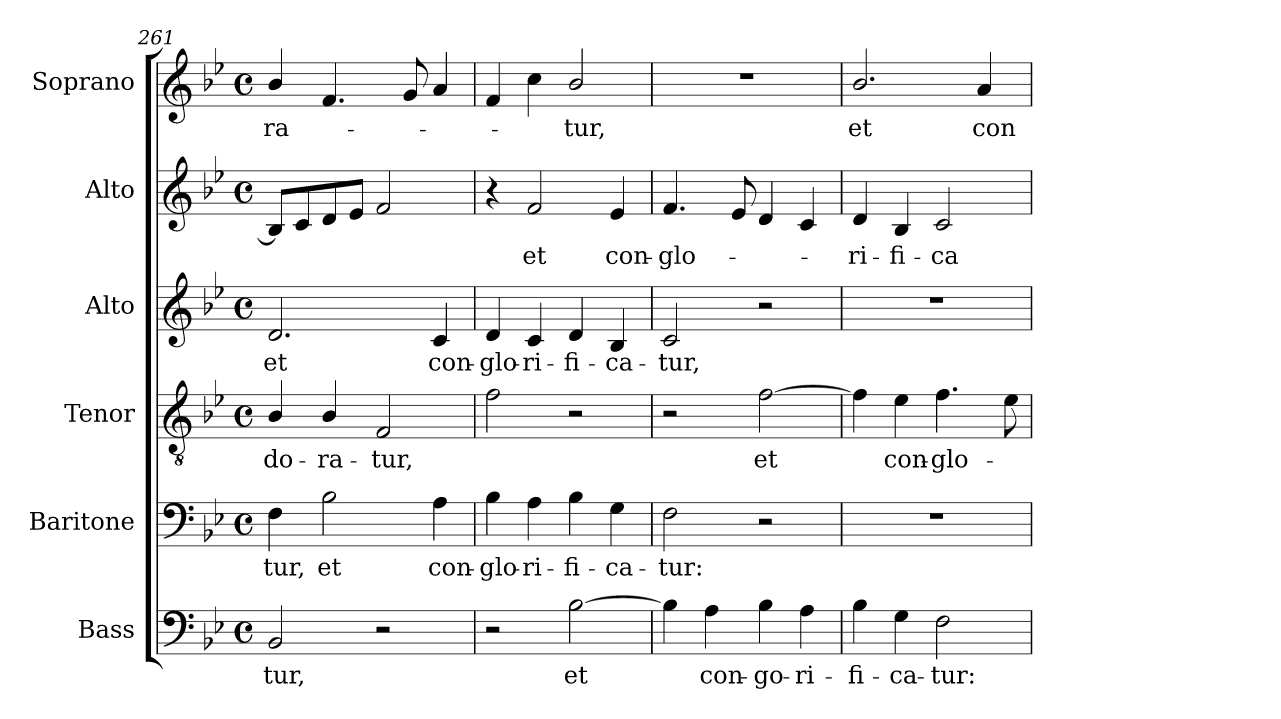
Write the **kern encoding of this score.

**kern	**text	**kern	**text	**kern	**text	**kern	**text	**kern	**text	**kern	**text
*part6	*part6	*part5	*part5	*part4	*part4	*part3	*part3	*part2	*part2	*part1	*part1
*staff6	*staff6	*staff5	*staff5	*staff4	*staff4	*staff3	*staff3	*staff2	*staff2	*staff1	*staff1
*I"Bass	*	*I"Baritone	*	*I"Tenor	*	*I"Alto	*	*I"Alto	*	*I"Soprano	*
*I'B.	*	*I'Bar.	*	*I'T.	*	*I'A.	*	*I'A.	*	*I'S.	*
*clefF4	*	*clefF4	*	*clefGv2	*	*clefG2	*	*clefG2	*	*clefG2	*
*	*	*	*	*ITrd7c12	*	*	*	*	*	*	*
*k[b-e-]	*	*k[b-e-]	*	*k[b-e-]	*	*k[b-e-]	*	*k[b-e-]	*	*k[b-e-]	*
*B-:	*	*B-:	*	*B-:	*	*B-:	*	*B-:	*	*B-:	*
*M4/4	*	*M4/4	*	*M4/4	*	*M4/4	*	*M4/4	*	*M4/4	*
*met(c)	*	*met(c)	*	*met(c)	*	*met(c)	*	*met(c)	*	*met(c)	*
=261	=261	=261	=261	=261	=261	=261	=261	=261	=261	=261	=261
!	!LO:LY:b:color=#000000	!	!	!	!	!	!	!	!	!	!
!	!	!	!LO:LY:b:color=#000000	!	!	!	!	!	!	!	!
!	!	!	!	!	!LO:LY:b:color=#000000	!	!	!	!	!	!
!	!	!	!	!	!	!	!LO:LY:b:color=#000000	!	!	!	!
!	!	!	!	!	!	!	!	!	!	!	!LO:LY:b:color=#000000
2BB-i/	-tur,	4Fi\	-tur,	4BB-i/	-do-	2.di/	et	8B-i/L]	.	4b-i/	-ra-
.	.	.	.	.	.	.	.	8ci/	.	.	.
!	!	!	!LO:LY:b:color=#000000	!	!	!	!	!	!	!	!
!	!	!	!	!	!LO:LY:b:color=#000000	!	!	!	!	!	!
.	.	2B-i\	et	4BB-i/	-ra-	.	.	8di/	.	4.fi/	.
.	.	.	.	.	.	.	.	8e-i/J	.	.	.
!	!	!	!	!	!LO:LY:b:color=#000000	!	!	!	!	!	!
2r	.	.	.	2FFi/	-tur,	.	.	2fi/	.	.	.
.	.	.	.	.	.	.	.	.	.	8gi/	.
!	!	!	!LO:LY:b:color=#000000	!	!	!	!	!	!	!	!
!	!	!	!	!	!	!	!LO:LY:b:color=#000000	!	!	!	!
.	.	4Ai\	con-	.	.	4ci/	con-	.	.	4ai/	.
=262	=262	=262	=262	=262	=262	=262	=262	=262	=262	=262	=262
!	!	!	!LO:LY:b:color=#000000	!	!	!	!	!	!	!	!
!	!	!	!	!	!	!	!LO:LY:b:color=#000000	!	!	!	!
2r	.	4B-i\	-glo-	2Fi\	.	4di/	-glo-	4r	.	4fi/	.
!	!	!	!LO:LY:b:color=#000000	!	!	!	!	!	!	!	!
!	!	!	!	!	!	!	!LO:LY:b:color=#000000	!	!	!	!
!	!	!	!	!	!	!	!	!	!LO:LY:b:color=#000000	!	!
.	.	4Ai\	-ri-	.	.	4ci/	-ri-	2fi/	et	4cci\	.
!	!LO:LY:b:color=#000000	!	!	!	!	!	!	!	!	!	!
!	!	!	!LO:LY:b:color=#000000	!	!	!	!	!	!	!	!
!	!	!	!	!	!	!	!LO:LY:b:color=#000000	!	!	!	!
!	!	!	!	!	!	!	!	!	!	!	!LO:LY:b:color=#000000
[2B-i\	et	4B-i\	-fi-	2r	.	4di/	-fi-	.	.	2b-i/	-tur,
!	!	!	!LO:LY:b:color=#000000	!	!	!	!	!	!	!	!
!	!	!	!	!	!	!	!LO:LY:b:color=#000000	!	!	!	!
!	!	!	!	!	!	!	!	!	!LO:LY:b:color=#000000	!	!
.	.	4Gi\	-ca-	.	.	4B-i/	-ca-	4e-i/	con-	.	.
=263	=263	=263	=263	=263	=263	=263	=263	=263	=263	=263	=263
!	!	!	!LO:LY:b:color=#000000	!	!	!	!	!	!	!	!
!	!	!	!	!	!	!	!LO:LY:b:color=#000000	!	!	!	!
!	!	!	!	!	!	!	!	!	!LO:LY:b:color=#000000	!	!
4B-i\]	.	2Fi\	-tur:	2r	.	2ci/	-tur,	4.fi/	-glo-	1r	.
!	!LO:LY:b:color=#000000	!	!	!	!	!	!	!	!	!	!
4Ai\	con-	.	.	.	.	.	.	.	.	.	.
.	.	.	.	.	.	.	.	8e-i/	.	.	.
!	!LO:LY:b:color=#000000	!	!	!	!	!	!	!	!	!	!
!	!	!	!	!	!LO:LY:b:color=#000000	!	!	!	!	!	!
4B-i\	-go-	2r	.	[2Fi\	et	2r	.	4di/	.	.	.
!	!LO:LY:b:color=#000000	!	!	!	!	!	!	!	!	!	!
4Ai\	-ri-	.	.	.	.	.	.	4ci/	.	.	.
!!LO:LB:g=z
=264	=264	=264	=264	=264	=264	=264	=264	=264	=264	=264	=264
!	!LO:LY:b:color=#000000	!	!	!	!	!	!	!	!	!	!
!	!	!	!	!	!	!	!	!	!LO:LY:b:color=#000000	!	!
!	!	!	!	!	!	!	!	!	!	!	!LO:LY:b:color=#000000
4B-i\	-fi-	1r	.	4Fi\]	.	1r	.	4di/	-ri-	2.b-i/	et
!	!LO:LY:b:color=#000000	!	!	!	!	!	!	!	!	!	!
!	!	!	!	!	!LO:LY:b:color=#000000	!	!	!	!	!	!
!	!	!	!	!	!	!	!	!	!LO:LY:b:color=#000000	!	!
4Gi\	-ca-	.	.	4E-i\	con-	.	.	4B-i/	-fi-	.	.
!	!LO:LY:b:color=#000000	!	!	!	!	!	!	!	!	!	!
!	!	!	!	!	!LO:LY:b:color=#000000	!	!	!	!	!	!
!	!	!	!	!	!	!	!	!	!LO:LY:b:color=#000000	!	!
2Fi\	-tur:	.	.	4.Fi\	-glo-	.	.	2ci/	-ca-	.	.
!	!	!	!	!	!	!	!	!	!	!	!LO:LY:b:color=#000000
.	.	.	.	.	.	.	.	.	.	4ai/	con-
.	.	.	.	8E-i\	.	.	.	.	.	.	.
=	=	=	=	=	=	=	=	=	=	=	=
*-	*-	*-	*-	*-	*-	*-	*-	*-	*-	*-	*-
